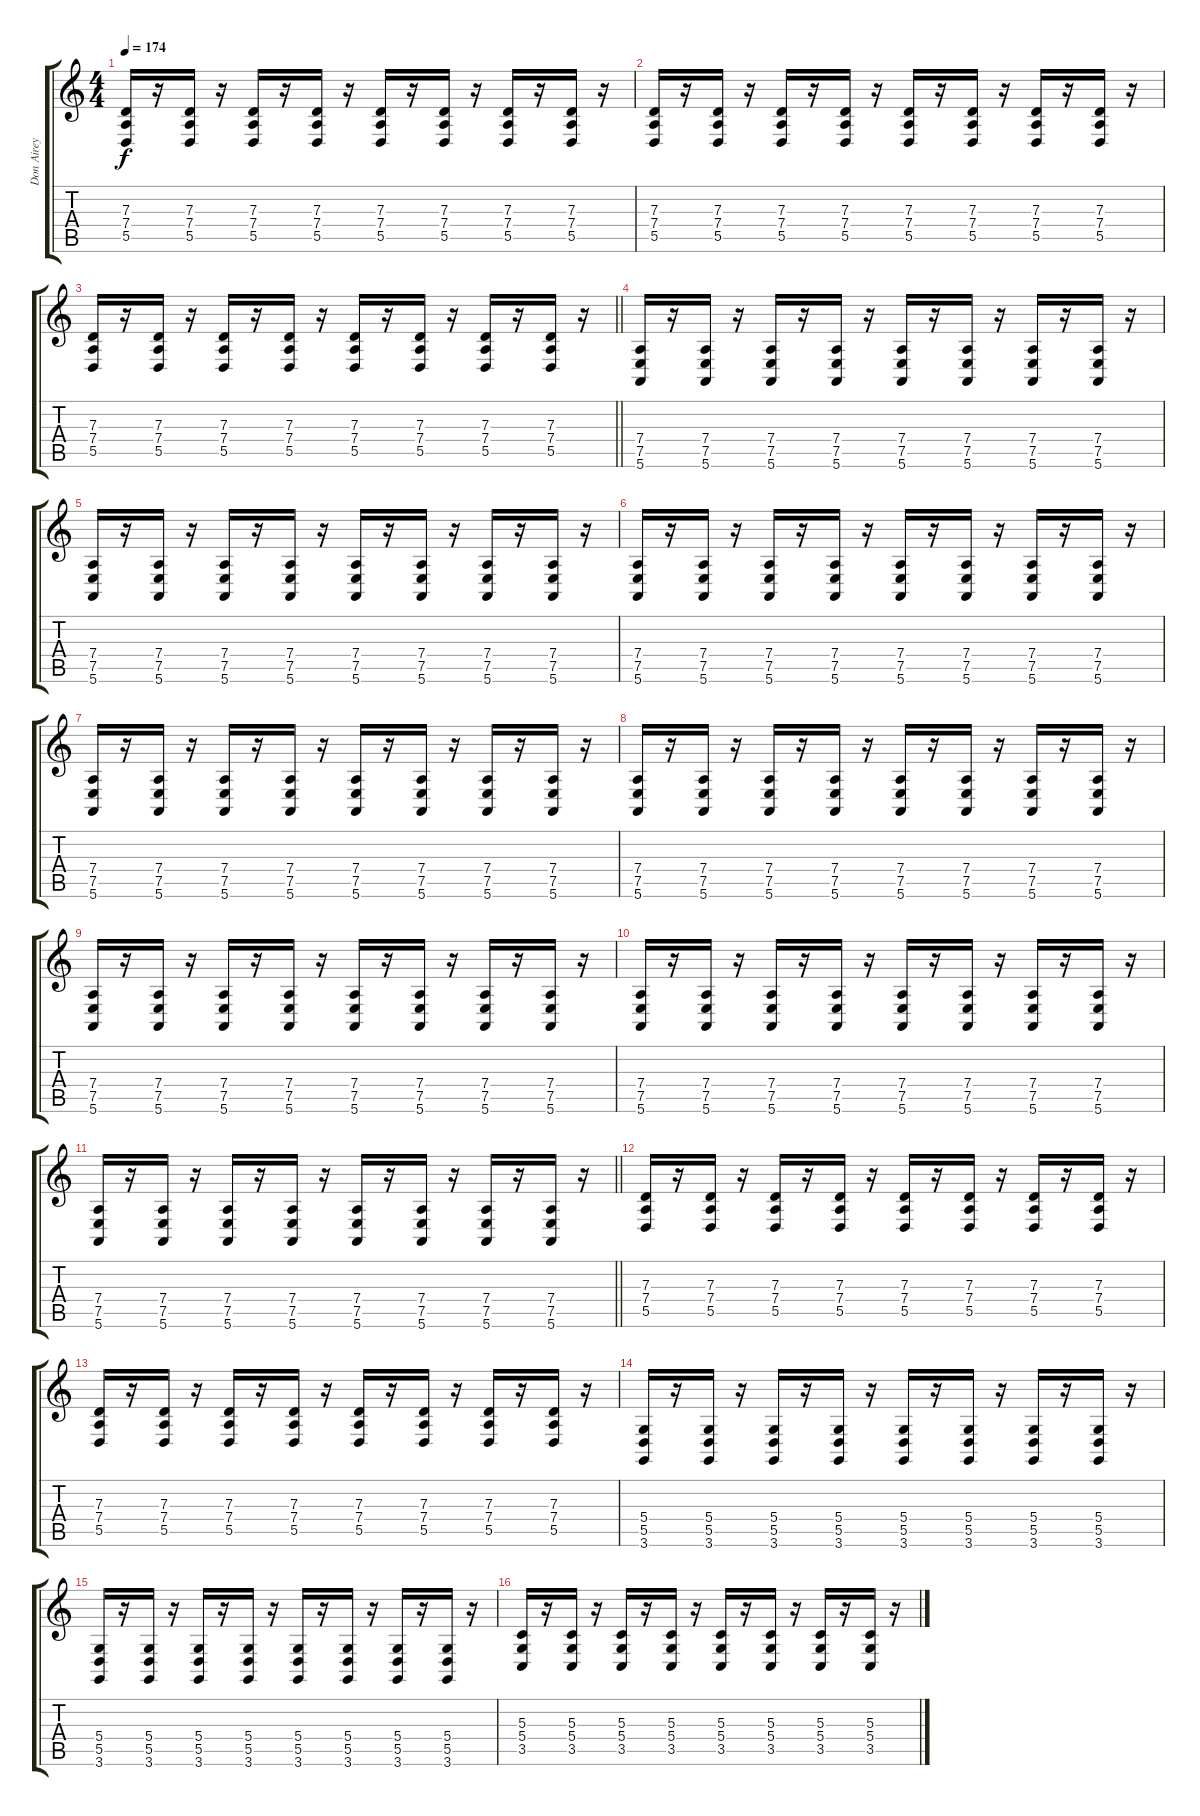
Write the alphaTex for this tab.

\track ("Don Airey - Left Hand" "Don Airey ") {instrument drawbarorgan}
\staff {score tabs}
\tuning (E4 B3 G3 D3 A2 E2) {hide}
\ts (4 4)
\tempo 174
\clef g2
\ks c
(7.3 7.4 5.5).16{dy f} r.16 (7.3 7.4 5.5).16 r.16 (7.3 7.4 5.5).16 r.16 (7.3 7.4 5.5).16 r.16 (7.3 7.4 5.5).16 r.16 (7.3 7.4 5.5).16 r.16 (7.3 7.4 5.5).16 r.16 (7.3 7.4 5.5).16 r.16 |
(7.3 7.4 5.5).16 r.16 (7.3 7.4 5.5).16 r.16 (7.3 7.4 5.5).16 r.16 (7.3 7.4 5.5).16 r.16 (7.3 7.4 5.5).16 r.16 (7.3 7.4 5.5).16 r.16 (7.3 7.4 5.5).16 r.16 (7.3 7.4 5.5).16 r.16 |
\barLineRight lightlight
(7.3 7.4 5.5).16 r.16 (7.3 7.4 5.5).16 r.16 (7.3 7.4 5.5).16 r.16 (7.3 7.4 5.5).16 r.16 (7.3 7.4 5.5).16 r.16 (7.3 7.4 5.5).16 r.16 (7.3 7.4 5.5).16 r.16 (7.3 7.4 5.5).16 r.16 |
(7.4 7.5 5.6).16 r.16 (7.4 7.5 5.6).16 r.16 (7.4 7.5 5.6).16 r.16 (7.4 7.5 5.6).16 r.16 (7.4 7.5 5.6).16 r.16 (7.4 7.5 5.6).16 r.16 (7.4 7.5 5.6).16 r.16 (7.4 7.5 5.6).16 r.16 |
(7.4 7.5 5.6).16 r.16 (7.4 7.5 5.6).16 r.16 (7.4 7.5 5.6).16 r.16 (7.4 7.5 5.6).16 r.16 (7.4 7.5 5.6).16 r.16 (7.4 7.5 5.6).16 r.16 (7.4 7.5 5.6).16 r.16 (7.4 7.5 5.6).16 r.16 |
(7.4 7.5 5.6).16 r.16 (7.4 7.5 5.6).16 r.16 (7.4 7.5 5.6).16 r.16 (7.4 7.5 5.6).16 r.16 (7.4 7.5 5.6).16 r.16 (7.4 7.5 5.6).16 r.16 (7.4 7.5 5.6).16 r.16 (7.4 7.5 5.6).16 r.16 |
(7.4 7.5 5.6).16 r.16 (7.4 7.5 5.6).16 r.16 (7.4 7.5 5.6).16 r.16 (7.4 7.5 5.6).16 r.16 (7.4 7.5 5.6).16 r.16 (7.4 7.5 5.6).16 r.16 (7.4 7.5 5.6).16 r.16 (7.4 7.5 5.6).16 r.16 |
(7.4 7.5 5.6).16 r.16 (7.4 7.5 5.6).16 r.16 (7.4 7.5 5.6).16 r.16 (7.4 7.5 5.6).16 r.16 (7.4 7.5 5.6).16 r.16 (7.4 7.5 5.6).16 r.16 (7.4 7.5 5.6).16 r.16 (7.4 7.5 5.6).16 r.16 |
(7.4 7.5 5.6).16 r.16 (7.4 7.5 5.6).16 r.16 (7.4 7.5 5.6).16 r.16 (7.4 7.5 5.6).16 r.16 (7.4 7.5 5.6).16 r.16 (7.4 7.5 5.6).16 r.16 (7.4 7.5 5.6).16 r.16 (7.4 7.5 5.6).16 r.16 |
(7.4 7.5 5.6).16 r.16 (7.4 7.5 5.6).16 r.16 (7.4 7.5 5.6).16 r.16 (7.4 7.5 5.6).16 r.16 (7.4 7.5 5.6).16 r.16 (7.4 7.5 5.6).16 r.16 (7.4 7.5 5.6).16 r.16 (7.4 7.5 5.6).16 r.16 |
\barLineRight lightlight
(7.4 7.5 5.6).16 r.16 (7.4 7.5 5.6).16 r.16 (7.4 7.5 5.6).16 r.16 (7.4 7.5 5.6).16 r.16 (7.4 7.5 5.6).16 r.16 (7.4 7.5 5.6).16 r.16 (7.4 7.5 5.6).16 r.16 (7.4 7.5 5.6).16 r.16 |
(7.3 7.4 5.5).16 r.16 (7.3 7.4 5.5).16 r.16 (7.3 7.4 5.5).16 r.16 (7.3 7.4 5.5).16 r.16 (7.3 7.4 5.5).16 r.16 (7.3 7.4 5.5).16 r.16 (7.3 7.4 5.5).16 r.16 (7.3 7.4 5.5).16 r.16 |
(7.3 7.4 5.5).16 r.16 (7.3 7.4 5.5).16 r.16 (7.3 7.4 5.5).16 r.16 (7.3 7.4 5.5).16 r.16 (7.3 7.4 5.5).16 r.16 (7.3 7.4 5.5).16 r.16 (7.3 7.4 5.5).16 r.16 (7.3 7.4 5.5).16 r.16 |
(5.4 5.5 3.6).16 r.16 (5.4 5.5 3.6).16 r.16 (5.4 5.5 3.6).16 r.16 (5.4 5.5 3.6).16 r.16 (5.4 5.5 3.6).16 r.16 (5.4 5.5 3.6).16 r.16 (5.4 5.5 3.6).16 r.16 (5.4 5.5 3.6).16 r.16 |
(5.4 5.5 3.6).16 r.16 (5.4 5.5 3.6).16 r.16 (5.4 5.5 3.6).16 r.16 (5.4 5.5 3.6).16 r.16 (5.4 5.5 3.6).16 r.16 (5.4 5.5 3.6).16 r.16 (5.4 5.5 3.6).16 r.16 (5.4 5.5 3.6).16 r.16 |
(5.3 5.4 3.5).16 r.16 (5.3 5.4 3.5).16 r.16 (5.3 5.4 3.5).16 r.16 (5.3 5.4 3.5).16 r.16 (5.3 5.4 3.5).16 r.16 (5.3 5.4 3.5).16 r.16 (5.3 5.4 3.5).16 r.16 (5.3 5.4 3.5).16 r.16
